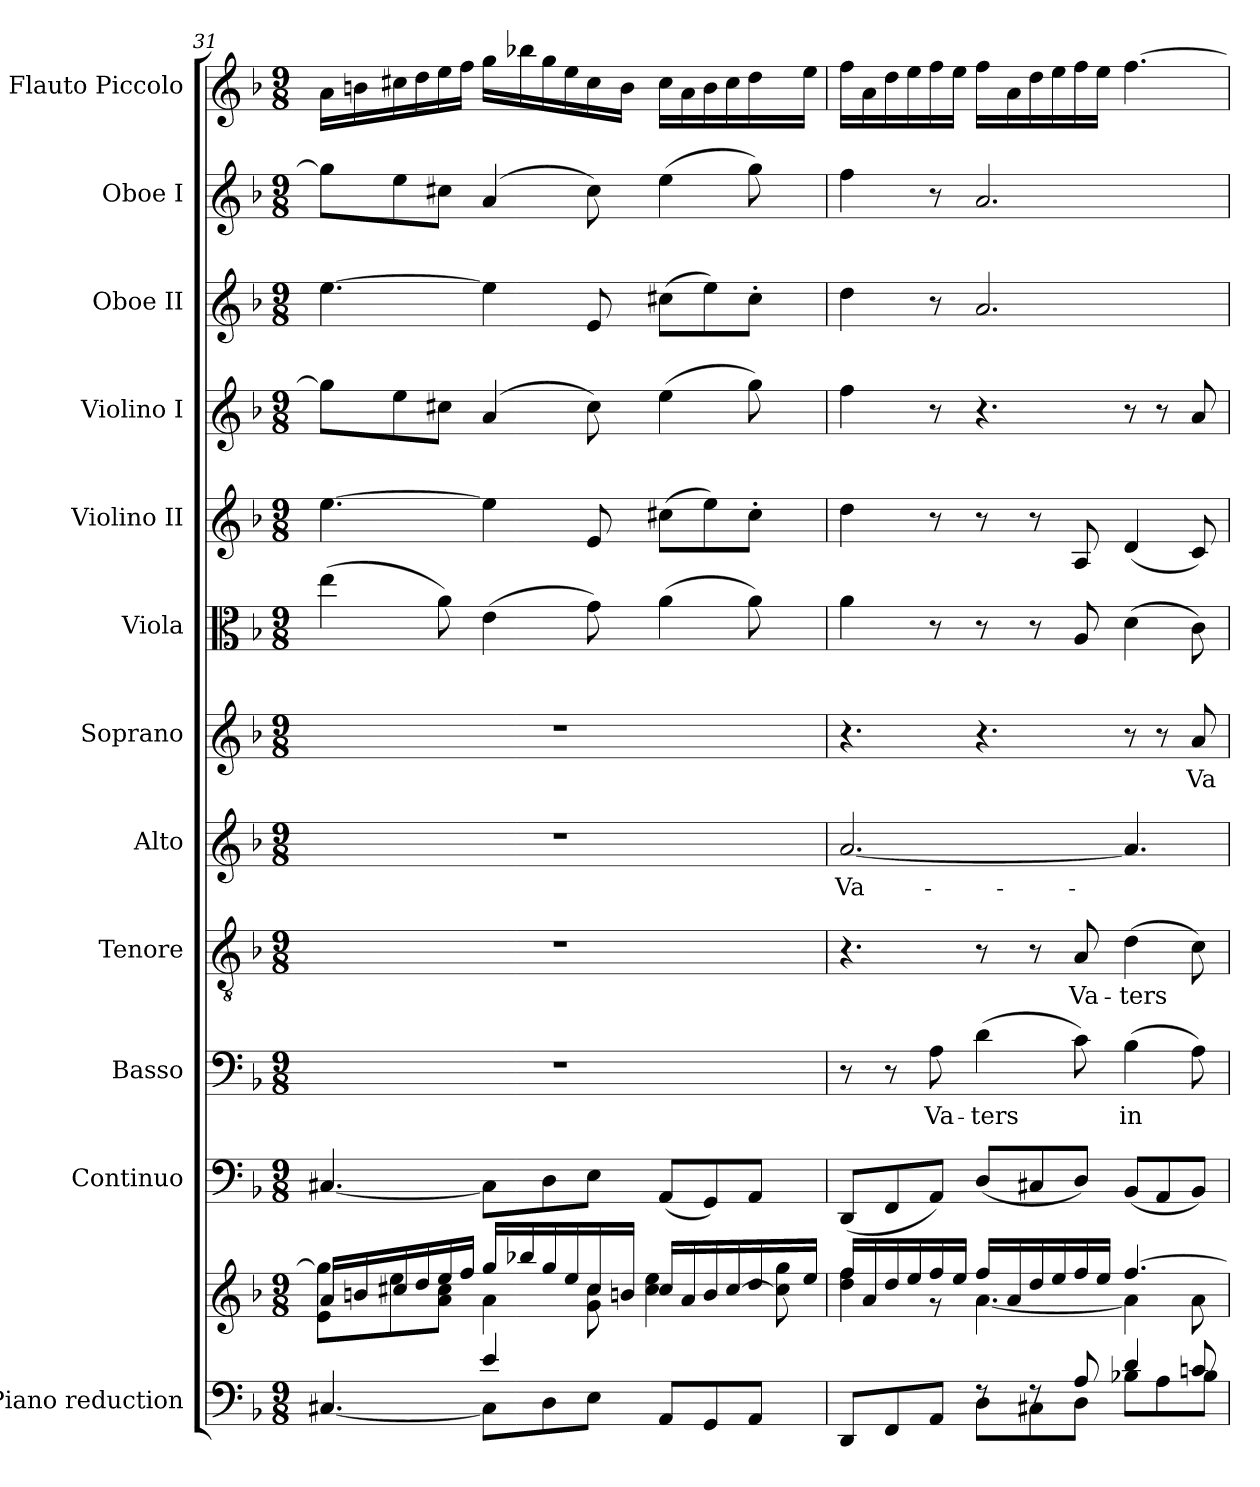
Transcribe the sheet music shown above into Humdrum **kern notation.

**kern	**kern	**kern	**kern	**text	**kern	**text	**kern	**text	**kern	**text	**kern	**kern	**kern	**kern	**kern	**kern
*part12	*part12	*part11	*part10	*part10	*part9	*part9	*part8	*part8	*part7	*part7	*part6	*part5	*part4	*part3	*part2	*part1
*staff13	*staff12	*staff11	*staff10	*staff10	*staff9	*staff9	*staff8	*staff8	*staff7	*staff7	*staff6	*staff5	*staff4	*staff3	*staff2	*staff1
*I"Piano reduction	*	*I"Continuo	*I"Basso	*	*I"Tenore	*	*I"Alto	*	*I"Soprano	*	*I"Viola	*I"Violino II	*I"Violino I	*I"Oboe II	*I"Oboe I	*I"Flauto Piccolo
*I'Pno	*	*	*	*	*	*	*	*	*	*	*	*	*	*I'Ob	*I'Ob	*I'Picc
*clefF4	*clefG2	*clefF4	*clefF4	*	*clefGv2	*	*clefG2	*	*clefG2	*	*clefC3	*clefG2	*clefG2	*clefG2	*clefG2	*clefG2
*	*	*	*	*	*	*	*	*	*	*	*	*	*	*	*	*ITrd-7c-12
*k[b-]	*k[b-]	*k[b-]	*k[b-]	*	*k[b-]	*	*k[b-]	*	*k[b-]	*	*k[b-]	*k[b-]	*k[b-]	*k[b-]	*k[b-]	*k[b-]
*M9/8	*M9/8	*M9/8	*M9/8	*	*M9/8	*	*M9/8	*	*M9/8	*	*M9/8	*M9/8	*M9/8	*M9/8	*M9/8	*M9/8
=31	=31	=31	=31	=31	=31	=31	=31	=31	=31	=31	=31	=31	=31	=31	=31	=31
*^	*^	*	*	*	*	*	*	*	*	*	*	*	*	*	*	*
4.ryy	[4.C#X/	16a/LL	8e\ 8gg\]L	[4.C#X/	8%9r	.	8%9r	.	8%9r	.	8%9r	.	(>4ee\	[4.ee\	8gg\L]	[4.ee\	8gg\L]	16aa\LL
.	.	16bn/	.	.	.	.	.	.	.	.	.	.	.	.	.	.	.	16bbn\
.	.	16cc#X/	8ee\	.	.	.	.	.	.	.	.	.	.	.	8ee\	.	8ee\	16ccc#X\
.	.	16dd/	.	.	.	.	.	.	.	.	.	.	.	.	.	.	.	16ddd\
.	.	16ee/	8a\ 8cc#\J	.	.	.	.	.	.	.	.	.	8a\)	.	8cc#X\J	.	8cc#X\J	16eee\
.	.	16ff/JJ	.	.	.	.	.	.	.	.	.	.	.	.	.	.	.	16fff\JJ
4e/	8C#\L]	16gg/LL	4a\	8C#\L]	.	.	.	.	.	.	.	.	(>4e\	4ee\]	(>4a/	4ee\]	(>4a/	16ggg\LL
.	.	16bb-X/	.	.	.	.	.	.	.	.	.	.	.	.	.	.	.	16bbb-X\
.	8D\	16gg/	.	8D\	.	.	.	.	.	.	.	.	.	.	.	.	.	16ggg\
.	.	16ee/	.	.	.	.	.	.	.	.	.	.	.	.	.	.	.	16eee\
8ryy	8E\J	16cc#/	8g\ 8cc#\	8E\J	.	.	.	.	.	.	.	.	8g\)	8e/	8cc#\)	8e/	8cc#\)	16ccc#\
.	.	16bn/JJ	.	.	.	.	.	.	.	.	.	.	.	.	.	.	.	16bb\JJ
8AA/L	4.ryy	16cc#/LL	4cc#\ 4ee\	(<8AA/L	.	.	.	.	.	.	.	.	(>4a\	(>8cc#X\L	(>4ee\	(>8cc#X\L	(>4ee\	16ccc#\LL
.	.	16a/	.	.	.	.	.	.	.	.	.	.	.	.	.	.	.	16aa\
8GG/	.	16b/	.	8GG/)	.	.	.	.	.	.	.	.	.	8ee\)	.	8ee\)	.	16bb\
.	.	[16cc#/	.	.	.	.	.	.	.	.	.	.	.	.	.	.	.	16ccc#\
8AA/J	.	16dd/	8cc#\] 8gg\	8AA/J	.	.	.	.	.	.	.	.	8a\)	8cc#'\J	8gg\)	8cc#'\J	8gg\)	16ddd\
.	.	16ee/JJ	.	.	.	.	.	.	.	.	.	.	.	.	.	.	.	16eee\JJ
!!LO:PB:g=z
=32	=32	=32	=32	=32	=32	=32	=32	=32	=32	=32	=32	=32	=32	=32	=32	=32	=32	=32
!	!	!	!	!	!	!	!	!	!	!LO:LY:b	!	!	!	!	!	!	!	!
8DD/L	4.ryy	16ff/LL	4dd\ 4ff\	(<8DD/L	8r	.	4.r	.	[2.a/	Va-	4.r	.	4a\	4dd\	4ff\	4dd\	4ff\	16fff\LL
.	.	16a/	.	.	.	.	.	.	.	.	.	.	.	.	.	.	.	16aa\
8FF/	.	16dd/	.	8FF/	8r	.	.	.	.	.	.	.	.	.	.	.	.	16ddd\
.	.	16ee/	.	.	.	.	.	.	.	.	.	.	.	.	.	.	.	16eee\
!	!	!	!	!	!	!LO:LY:b	!	!	!	!	!	!	!	!	!	!	!	!
8AA/J	.	16ff/	8r	8AA/J)	8A\	Va-	.	.	.	.	.	.	8r	8r	8r	8r	8r	16fff\
.	.	16ee/JJ	.	.	.	.	.	.	.	.	.	.	.	.	.	.	.	16eee\JJ
!	!	!	!	!	!	!LO:LY:b	!	!	!	!	!	!	!	!	!	!	!	!
8rF	8D\L	16ff/LL	[4.a\	(<8D/L	(>4d\	ters	8r	.	.	.	4.r	.	8r	8r	4.r	2.a/	2.a/	16fff\LL
.	.	16a/	.	.	.	.	.	.	.	.	.	.	.	.	.	.	.	16aa\
8rF	8C#X\	16dd/	.	8C#X/	.	.	8r	.	.	.	.	.	8r	8r	.	.	.	16ddd\
.	.	16ee/	.	.	.	.	.	.	.	.	.	.	.	.	.	.	.	16eee\
!	!	!	!	!	!	!	!	!LO:LY:b	!	!	!	!	!	!	!	!	!	!
8A/	8D\J	16ff/	.	8D/J)	8c\)	.	8A/	Va-	.	.	.	.	8A/	8A/	.	.	.	16fff\
.	.	16ee/JJ	.	.	.	.	.	.	.	.	.	.	.	.	.	.	.	16eee\JJ
!	!	!	!	!	!	!LO:LY:b	!	!LO:LY:b	!	!	!	!	!	!	!	!	!	!
4d/	8B-X\L	[4.ff/	4a\]	(<8BB-/L	(>4B-\	in	(>4d\	ters	4.a/]	.	8r	.	(>4d\	(<4d/	8r	.	.	[4.fff\
.	8A\	.	.	8AA/	.	.	.	.	.	.	8r	.	.	.	8r	.	.	.
!	!	!	!	!	!	!	!	!	!	!	!	!LO:LY:b	!	!	!	!	!	!
8cn/	8B-\J	.	8a\	8BB-/J)	8A\)	.	8c\)	.	.	.	8a/	Va-	8c\)	8c/)	8a/	.	.	.
*v	*v	*	*	*	*	*	*	*	*	*	*	*	*	*	*	*	*	*
*	*v	*v	*	*	*	*	*	*	*	*	*	*	*	*	*	*	*
=	=	=	=	=	=	=	=	=	=	=	=	=	=	=	=	=
*-	*-	*-	*-	*-	*-	*-	*-	*-	*-	*-	*-	*-	*-	*-	*-	*-
